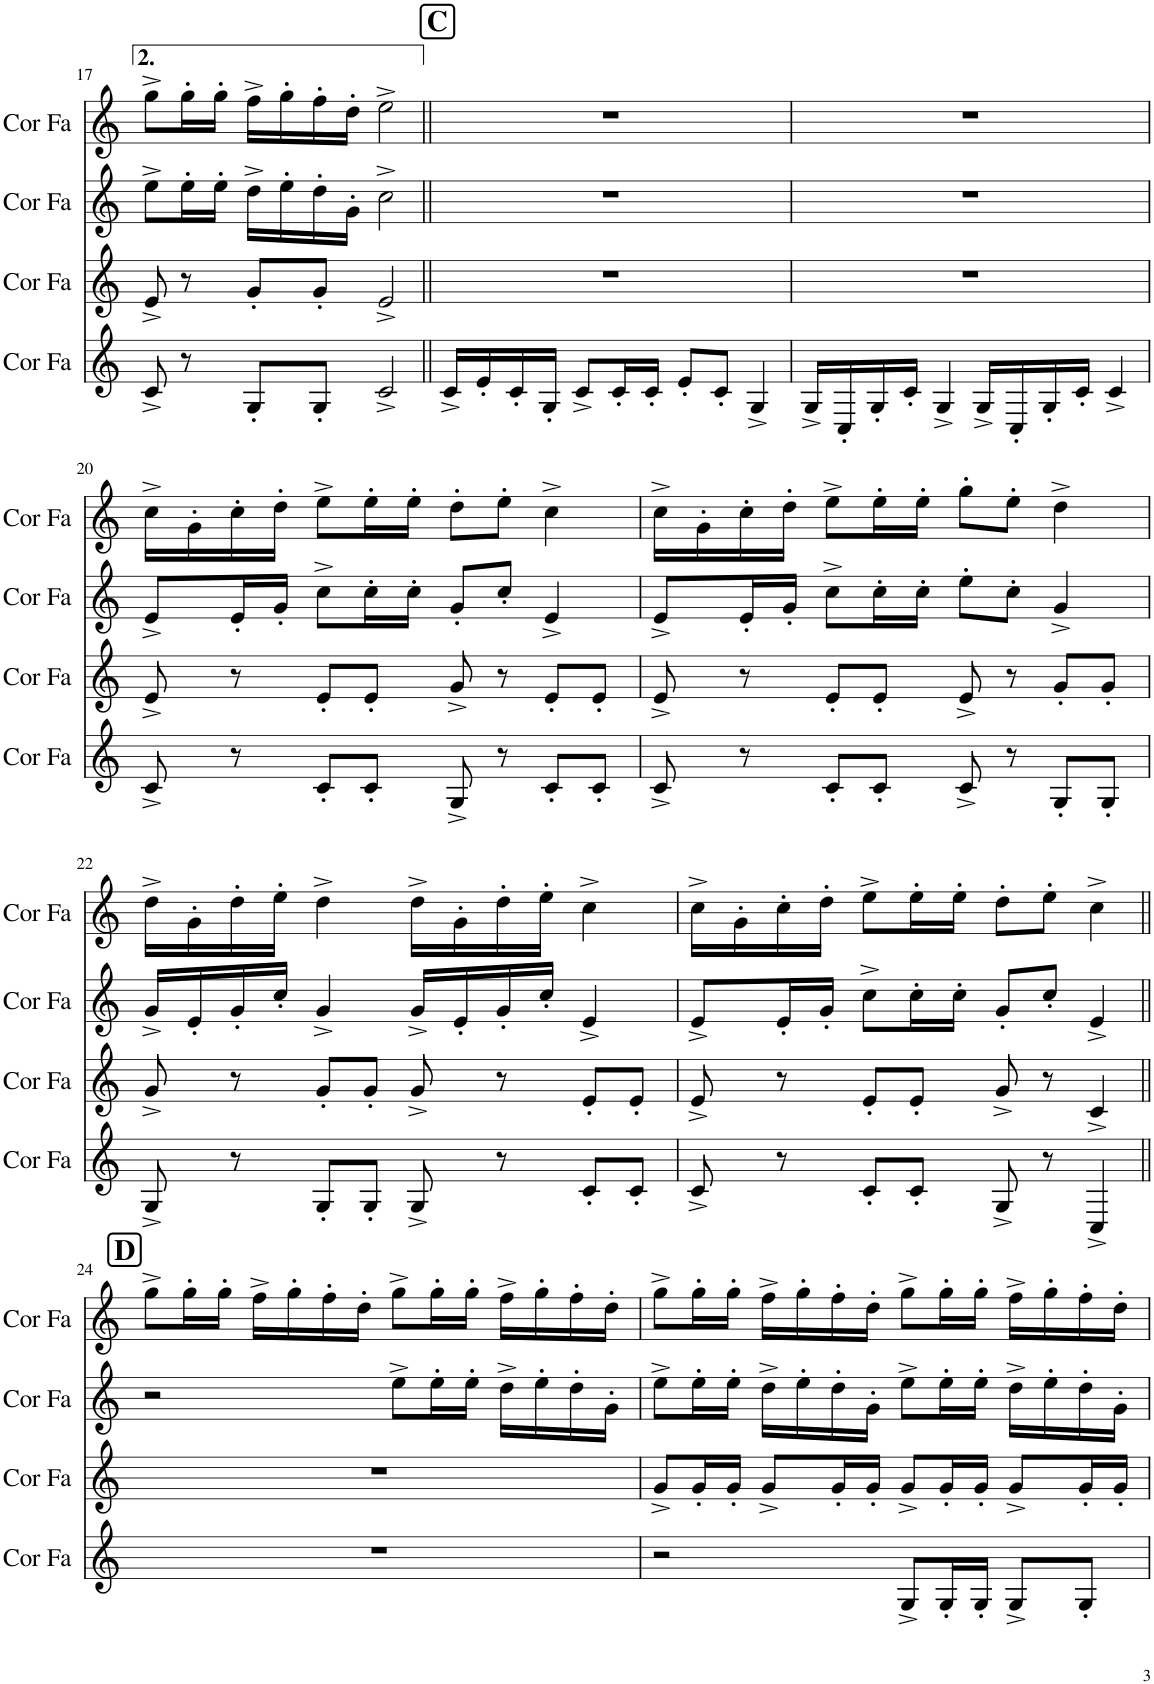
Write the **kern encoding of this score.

**kern	**kern	**kern	**kern
*part4	*part3	*part2	*part1
*staff4	*staff3	*staff2	*staff1
*I"Cor en Fa	*I"Cor en Fa	*I"Cor en Fa	*I"Cor en Fa
*I'Cor Fa	*I'Cor Fa	*I'Cor Fa	*I'Cor Fa
!!LO:PB:g=z
*clefG2	*clefG2	*clefG2	*clefG2
*Trd4c7	*Trd4c7	*Trd4c7	*Trd4c7
*k[]	*k[]	*k[]	*k[]
*M4/4	*M4/4	*M4/4	*M4/4
=17	=17	=17	=17
8c^/	8e^/	8ee^\L	8gg^\L
8r	8r	16ee'\L	16gg'\L
.	.	16ee'\JJ	16gg'\JJ
8G'/L	8g'/L	16dd^\LL	16ff^\LL
.	.	16ee'\	16gg'\
8G'/J	8g'/J	16dd'\	16ff'\
.	.	16g'\JJ	16dd'\JJ
2c^/	2e^/	2cc^\	2ee^\
!!LO:REH:place=s1:a:B:cj:fs=14:t=C
=18||	=18||	=18||	=18||
16c^/LL	1r	1r	1r
16e'/	.	.	.
16c'/	.	.	.
16G'/JJ	.	.	.
8c^/L	.	.	.
16c'/L	.	.	.
16c'/JJ	.	.	.
8e'/L	.	.	.
8c'/J	.	.	.
4G^/	.	.	.
=19	=19	=19	=19
16G^/LL	1r	1r	1r
16C'/	.	.	.
16G'/	.	.	.
16c'/JJ	.	.	.
4G^/	.	.	.
16G^/LL	.	.	.
16C'/	.	.	.
16G'/	.	.	.
16c'/JJ	.	.	.
4c^/	.	.	.
!!LO:LB:g=z
=20	=20	=20	=20
8c^/	8e^/	8e^/L	16cc^\LL
.	.	.	16g'\
8r	8r	16e'/L	16cc'\
.	.	16g'/JJ	16dd'\JJ
8c'/L	8e'/L	8cc^\L	8ee^\L
8c'/J	8e'/J	16cc'\L	16ee'\L
.	.	16cc'\JJ	16ee'\JJ
8G^/	8g^/	8g'/L	8dd'\L
8r	8r	8cc'/J	8ee'\J
8c'/L	8e'/L	4e^/	4cc^\
8c'/J	8e'/J	.	.
=21	=21	=21	=21
8c^/	8e^/	8e^/L	16cc^\LL
.	.	.	16g'\
8r	8r	16e'/L	16cc'\
.	.	16g'/JJ	16dd'\JJ
8c'/L	8e'/L	8cc^\L	8ee^\L
8c'/J	8e'/J	16cc'\L	16ee'\L
.	.	16cc'\JJ	16ee'\JJ
8c^/	8e^/	8ee'\L	8gg'\L
8r	8r	8cc'\J	8ee'\J
8G'/L	8g'/L	4g^/	4dd^\
8G'/J	8g'/J	.	.
!!LO:LB:g=z
=22	=22	=22	=22
8G^/	8g^/	16g^/LL	16dd^\LL
.	.	16e'/	16g'\
8r	8r	16g'/	16dd'\
.	.	16cc'/JJ	16ee'\JJ
8G'/L	8g'/L	4g^/	4dd^\
8G'/J	8g'/J	.	.
8G^/	8g^/	16g^/LL	16dd^\LL
.	.	16e'/	16g'\
8r	8r	16g'/	16dd'\
.	.	16cc'/JJ	16ee'\JJ
8c'/L	8e'/L	4e^/	4cc^\
8c'/J	8e'/J	.	.
=23	=23	=23	=23
8c^/	8e^/	8e^/L	16cc^\LL
.	.	.	16g'\
8r	8r	16e'/L	16cc'\
.	.	16g'/JJ	16dd'\JJ
8c'/L	8e'/L	8cc^\L	8ee^\L
8c'/J	8e'/J	16cc'\L	16ee'\L
.	.	16cc'\JJ	16ee'\JJ
8G^/	8g^/	8g'/L	8dd'\L
8r	8r	8cc'/J	8ee'\J
4C^/	4c^/	4e^/	4cc^\
!!LO:LB:g=z
!!LO:REH:place=s1:a:B:cj:fs=14:t=D
=24||	=24||	=24||	=24||
1r	1r	2r	8gg^\L
.	.	.	16gg'\L
.	.	.	16gg'\JJ
.	.	.	16ff^\LL
.	.	.	16gg'\
.	.	.	16ff'\
.	.	.	16dd'\JJ
.	.	8ee^\L	8gg^\L
.	.	16ee'\L	16gg'\L
.	.	16ee'\JJ	16gg'\JJ
.	.	16dd^\LL	16ff^\LL
.	.	16ee'\	16gg'\
.	.	16dd'\	16ff'\
.	.	16g'\JJ	16dd'\JJ
=25	=25	=25	=25
2r	8g^/L	8ee^\L	8gg^\L
.	16g'/L	16ee'\L	16gg'\L
.	16g'/JJ	16ee'\JJ	16gg'\JJ
.	8g^/L	16dd^\LL	16ff^\LL
.	.	16ee'\	16gg'\
.	16g'/L	16dd'\	16ff'\
.	16g'/JJ	16g'\JJ	16dd'\JJ
8G^/L	8g^/L	8ee^\L	8gg^\L
16G'/L	16g'/L	16ee'\L	16gg'\L
16G'/JJ	16g'/JJ	16ee'\JJ	16gg'\JJ
8G^/L	8g^/L	16dd^\LL	16ff^\LL
.	.	16ee'\	16gg'\
8G'/J	16g'/L	16dd'\	16ff'\
.	16g'/JJ	16g'\JJ	16dd'\JJ
=	=	=	=
*-	*-	*-	*-
